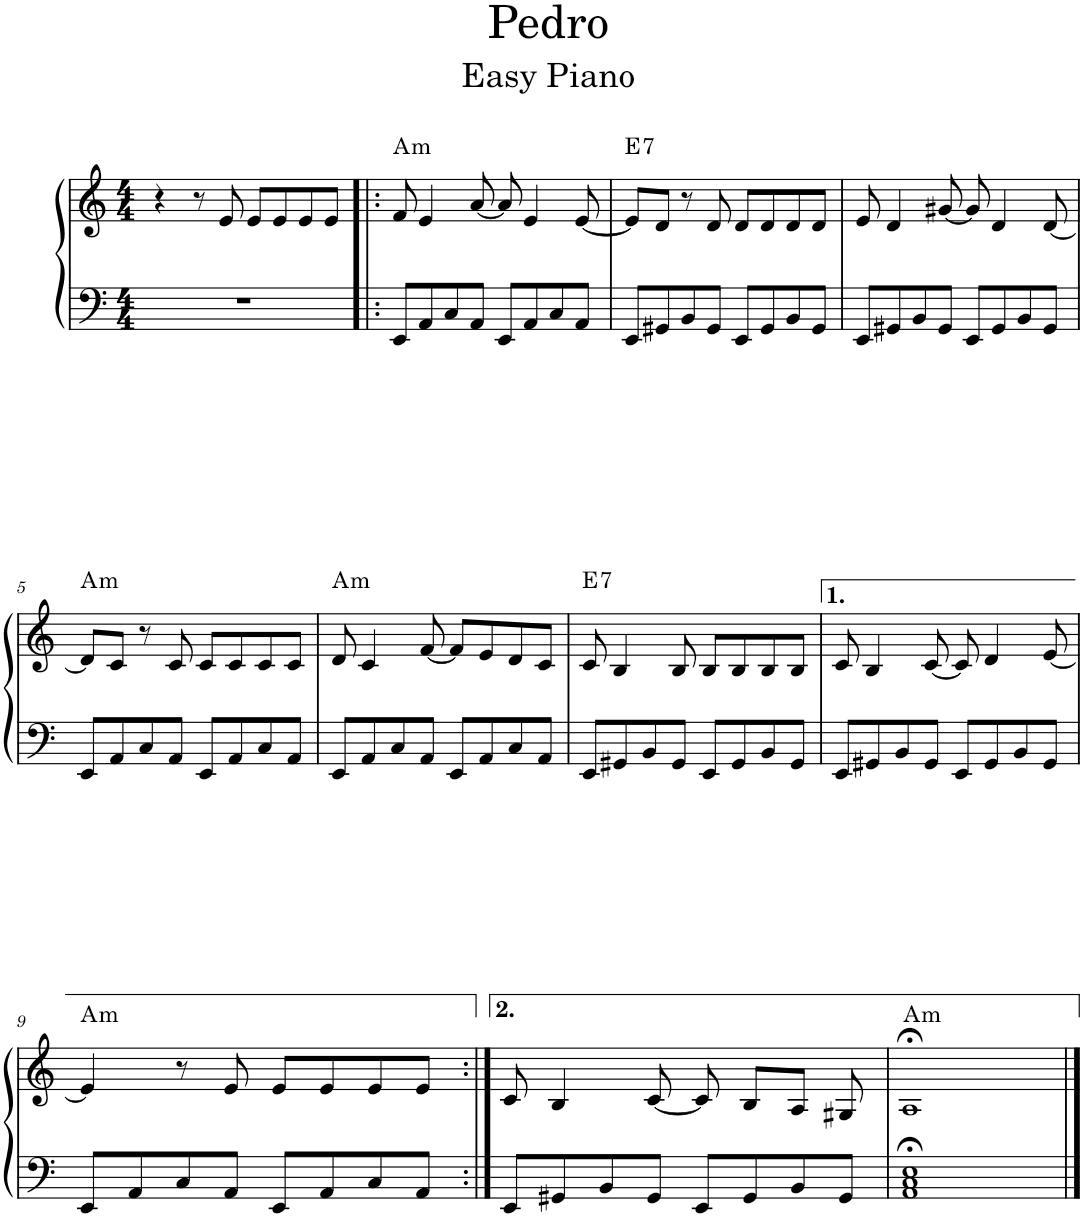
**kern	**kern	**harte
*part1	*part1	*part1
*staff2	*staff1	*
*I"Piano	*	*
*I'Pno.	*	*
*clefF4	*clefG2	*
*k[]	*k[]	*
*M4/4	*M4/4	*
=1	=1	=1
1r	4r	.
.	8r	.
.	8e/	.
.	8e/L	.
.	8e/	.
.	8e/	.
.	8e/J	.
=2!|:	=2!|:	=2!|:
!	!	!LO:H:kt=m
8EE/L	8f/	A:min
8AA/	4e/	.
8C/	.	.
8AA/J	[8a/	.
8EE/L	8a/]	.
8AA/	4e/	.
8C/	.	.
8AA/J	[8e/	.
=3	=3	=3
!	!	!LO:H:kt=7
8EE/L	8e/L]	E:7
8GG#X/	8d/J	.
8BB/	8r	.
8GG#/J	8d/	.
8EE/L	8d/L	.
8GG#/	8d/	.
8BB/	8d/	.
8GG#/J	8d/J	.
=4	=4	=4
8EE/L	8e/	.
8GG#X/	4d/	.
8BB/	.	.
8GG#/J	[8g#X/	.
8EE/L	8g#/]	.
8GG#/	4d/	.
8BB/	.	.
8GG#/J	[8d/	.
!!LO:LB:g=z
=5	=5	=5
!	!	!LO:H:kt=m
8EE/L	8d/L]	A:min
8AA/	8c/J	.
8C/	8r	.
8AA/J	8c/	.
8EE/L	8c/L	.
8AA/	8c/	.
8C/	8c/	.
8AA/J	8c/J	.
=6	=6	=6
!	!	!LO:H:kt=m
8EE/L	8d/	A:min
8AA/	4c/	.
8C/	.	.
8AA/J	[8f/	.
8EE/L	8f/L]	.
8AA/	8e/	.
8C/	8d/	.
8AA/J	8c/J	.
=7	=7	=7
!	!	!LO:H:kt=7
8EE/L	8c/	E:7
8GG#X/	4B/	.
8BB/	.	.
8GG#/J	8B/	.
8EE/L	8B/L	.
8GG#/	8B/	.
8BB/	8B/	.
8GG#/J	8B/J	.
=8	=8	=8
8EE/L	8c/	.
8GG#X/	4B/	.
8BB/	.	.
8GG#/J	[8c/	.
8EE/L	8c/]	.
8GG#/	4d/	.
8BB/	.	.
8GG#/J	[8e/	.
!!LO:LB:g=z
=9	=9	=9
!	!	!LO:H:kt=m
8EE/L	4e/]	A:min
8AA/	.	.
8C/	8r	.
8AA/J	8e/	.
8EE/L	8e/L	.
8AA/	8e/	.
8C/	8e/	.
8AA/J	8e/J	.
=10:|!	=10:|!	=10:|!
8EE/L	8c/	.
8GG#X/	4B/	.
8BB/	.	.
8GG#/J	[8c/	.
8EE/L	8c/]	.
8GG#/	8B/L	.
8BB/	8A/J	.
8GG#/J	8G#X/	.
=11	=11	=11
!	!	!LO:H:kt=m
1AA;< 1C;< 1E;<	1A;<	A:min
==	==	==
*-	*-	*-
